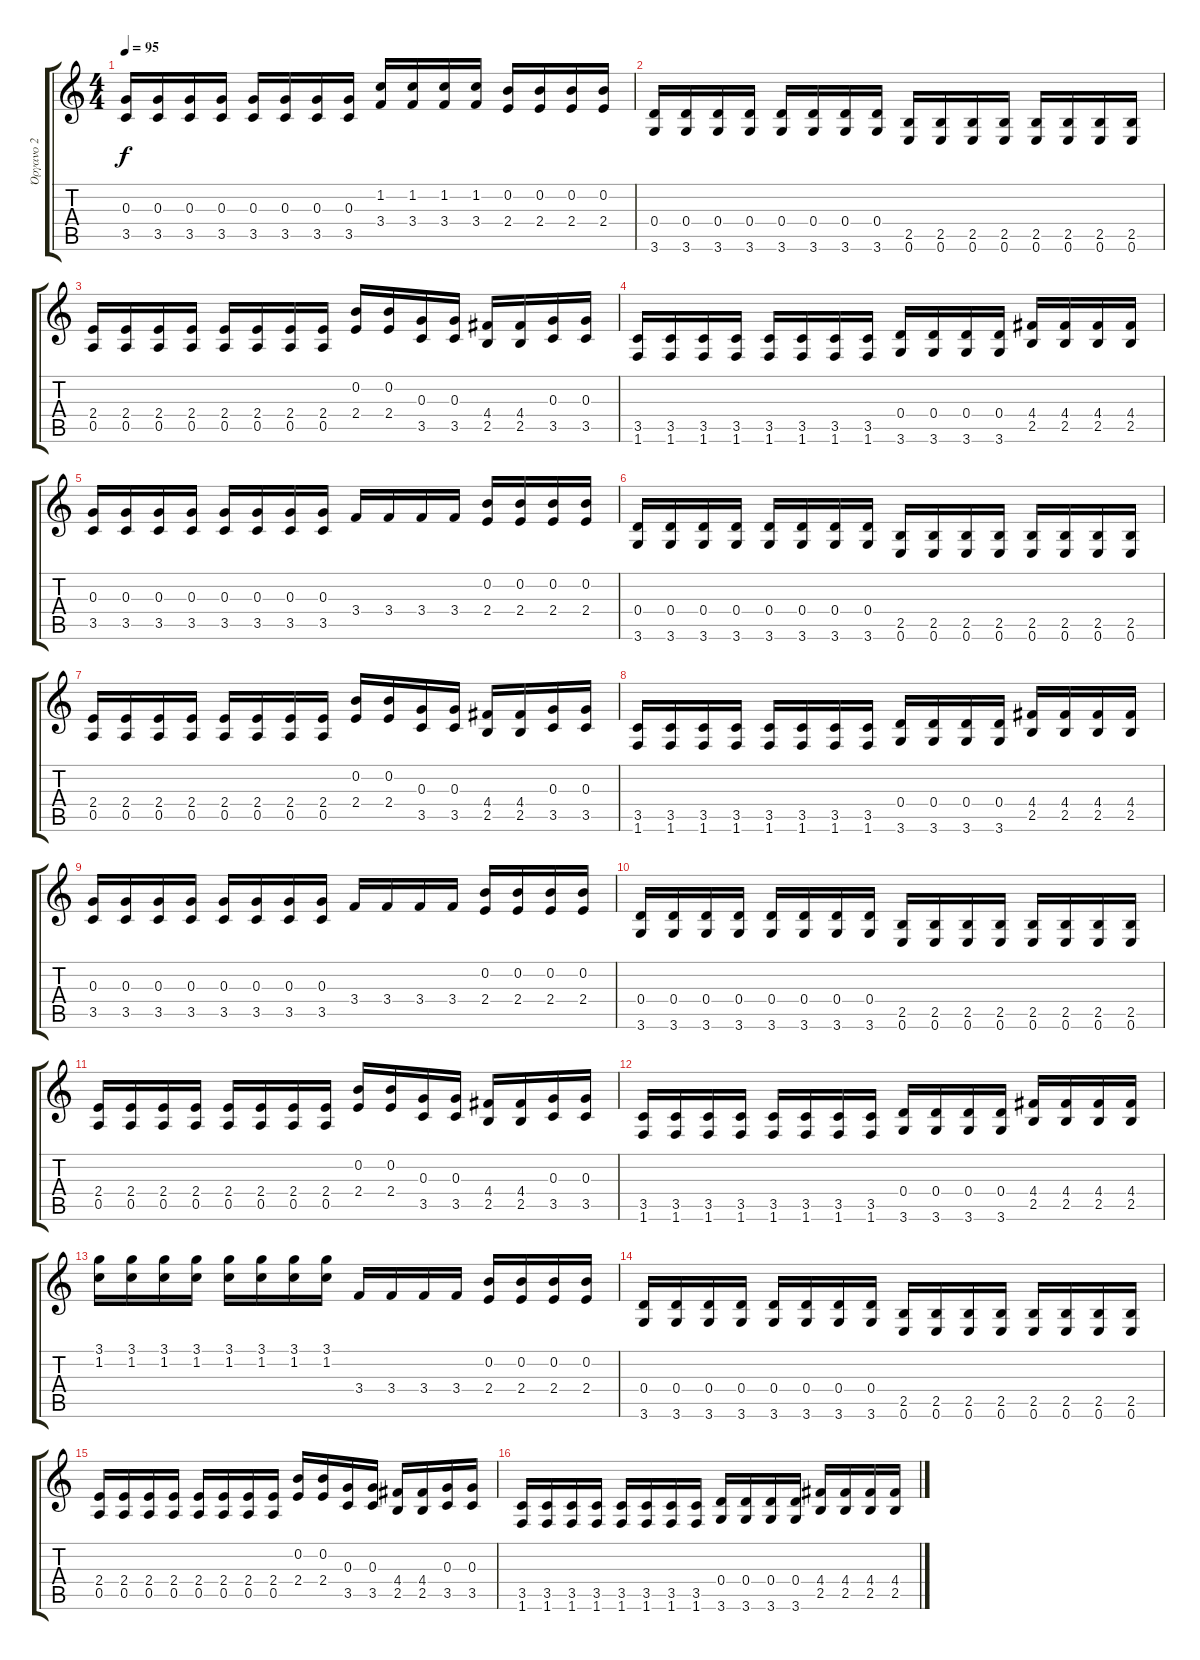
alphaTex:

\track ("Όργανο 2" "Όργανο 2") {instrument distortionguitar}
\staff {score tabs}
\tuning (E4 B3 G3 D3 A2 E2) {hide}
\ts (4 4)
\tempo 95
\clef g2
\ks c
(0.3 3.5).16{dy f balance 4} (0.3 3.5).16 (0.3 3.5).16 (0.3 3.5).16 (0.3 3.5).16 (0.3 3.5).16 (0.3 3.5).16 (0.3 3.5).16 (1.2 3.4).16 (1.2 3.4).16 (1.2 3.4).16 (1.2 3.4).16 (0.2 2.4).16 (0.2 2.4).16 (0.2 2.4).16 (0.2 2.4).16 |
(0.4 3.6).16 (0.4 3.6).16 (0.4 3.6).16 (0.4 3.6).16 (0.4 3.6).16 (0.4 3.6).16 (0.4 3.6).16 (0.4 3.6).16 (2.5 0.6).16 (2.5 0.6).16 (2.5 0.6).16 (2.5 0.6).16 (2.5 0.6).16 (2.5 0.6).16 (2.5 0.6).16 (2.5 0.6).16 |
(2.4 0.5).16 (2.4 0.5).16 (2.4 0.5).16 (2.4 0.5).16 (2.4 0.5).16 (2.4 0.5).16 (2.4 0.5).16 (2.4 0.5).16 (0.2 2.4).16 (0.2 2.4).16 (0.3 3.5).16 (0.3 3.5).16 (4.4 2.5).16 (4.4 2.5).16 (0.3 3.5).16 (0.3 3.5).16 |
(3.5 1.6).16 (3.5 1.6).16 (3.5 1.6).16 (3.5 1.6).16 (3.5 1.6).16 (3.5 1.6).16 (3.5 1.6).16 (3.5 1.6).16 (0.4 3.6).16 (0.4 3.6).16 (0.4 3.6).16 (0.4 3.6).16 (4.4 2.5).16 (4.4 2.5).16 (4.4 2.5).16 (4.4 2.5).16 |
(0.3 3.5).16{balance 4} (0.3 3.5).16 (0.3 3.5).16 (0.3 3.5).16 (0.3 3.5).16 (0.3 3.5).16 (0.3 3.5).16 (0.3 3.5).16 3.4.16 3.4.16 3.4.16 3.4.16 (0.2 2.4).16 (0.2 2.4).16 (0.2 2.4).16 (0.2 2.4).16 |
(0.4 3.6).16 (0.4 3.6).16 (0.4 3.6).16 (0.4 3.6).16 (0.4 3.6).16 (0.4 3.6).16 (0.4 3.6).16 (0.4 3.6).16 (2.5 0.6).16 (2.5 0.6).16 (2.5 0.6).16 (2.5 0.6).16 (2.5 0.6).16 (2.5 0.6).16 (2.5 0.6).16 (2.5 0.6).16 |
(2.4 0.5).16 (2.4 0.5).16 (2.4 0.5).16 (2.4 0.5).16 (2.4 0.5).16 (2.4 0.5).16 (2.4 0.5).16 (2.4 0.5).16 (0.2 2.4).16 (0.2 2.4).16 (0.3 3.5).16 (0.3 3.5).16 (4.4 2.5).16 (4.4 2.5).16 (0.3 3.5).16 (0.3 3.5).16 |
(3.5 1.6).16 (3.5 1.6).16 (3.5 1.6).16 (3.5 1.6).16 (3.5 1.6).16 (3.5 1.6).16 (3.5 1.6).16 (3.5 1.6).16 (0.4 3.6).16 (0.4 3.6).16 (0.4 3.6).16 (0.4 3.6).16 (4.4 2.5).16 (4.4 2.5).16 (4.4 2.5).16 (4.4 2.5).16 |
(0.3 3.5).16{balance 4} (0.3 3.5).16 (0.3 3.5).16 (0.3 3.5).16 (0.3 3.5).16 (0.3 3.5).16 (0.3 3.5).16 (0.3 3.5).16 3.4.16 3.4.16 3.4.16 3.4.16 (0.2 2.4).16 (0.2 2.4).16 (0.2 2.4).16 (0.2 2.4).16 |
(0.4 3.6).16 (0.4 3.6).16 (0.4 3.6).16 (0.4 3.6).16 (0.4 3.6).16 (0.4 3.6).16 (0.4 3.6).16 (0.4 3.6).16 (2.5 0.6).16 (2.5 0.6).16 (2.5 0.6).16 (2.5 0.6).16 (2.5 0.6).16 (2.5 0.6).16 (2.5 0.6).16 (2.5 0.6).16 |
(2.4 0.5).16 (2.4 0.5).16 (2.4 0.5).16 (2.4 0.5).16 (2.4 0.5).16 (2.4 0.5).16 (2.4 0.5).16 (2.4 0.5).16 (0.2 2.4).16 (0.2 2.4).16 (0.3 3.5).16 (0.3 3.5).16 (4.4 2.5).16 (4.4 2.5).16 (0.3 3.5).16 (0.3 3.5).16 |
(3.5 1.6).16 (3.5 1.6).16 (3.5 1.6).16 (3.5 1.6).16 (3.5 1.6).16 (3.5 1.6).16 (3.5 1.6).16 (3.5 1.6).16 (0.4 3.6).16 (0.4 3.6).16 (0.4 3.6).16 (0.4 3.6).16 (4.4 2.5).16 (4.4 2.5).16 (4.4 2.5).16 (4.4 2.5).16 |
(3.1 1.2).16 (3.1 1.2).16 (3.1 1.2).16 (3.1 1.2).16 (3.1 1.2).16 (3.1 1.2).16 (3.1 1.2).16 (3.1 1.2).16 3.4.16 3.4.16 3.4.16 3.4.16 (0.2 2.4).16 (0.2 2.4).16 (0.2 2.4).16 (0.2 2.4).16 |
(0.4 3.6).16 (0.4 3.6).16 (0.4 3.6).16 (0.4 3.6).16 (0.4 3.6).16 (0.4 3.6).16 (0.4 3.6).16 (0.4 3.6).16 (2.5 0.6).16 (2.5 0.6).16 (2.5 0.6).16 (2.5 0.6).16 (2.5 0.6).16 (2.5 0.6).16 (2.5 0.6).16 (2.5 0.6).16 |
(2.4 0.5).16 (2.4 0.5).16 (2.4 0.5).16 (2.4 0.5).16 (2.4 0.5).16 (2.4 0.5).16 (2.4 0.5).16 (2.4 0.5).16 (0.2 2.4).16 (0.2 2.4).16 (0.3 3.5).16 (0.3 3.5).16 (4.4 2.5).16 (4.4 2.5).16 (0.3 3.5).16 (0.3 3.5).16 |
(3.5 1.6).16 (3.5 1.6).16 (3.5 1.6).16 (3.5 1.6).16 (3.5 1.6).16 (3.5 1.6).16 (3.5 1.6).16 (3.5 1.6).16 (0.4 3.6).16 (0.4 3.6).16 (0.4 3.6).16 (0.4 3.6).16 (4.4 2.5).16 (4.4 2.5).16 (4.4 2.5).16 (4.4 2.5).16
